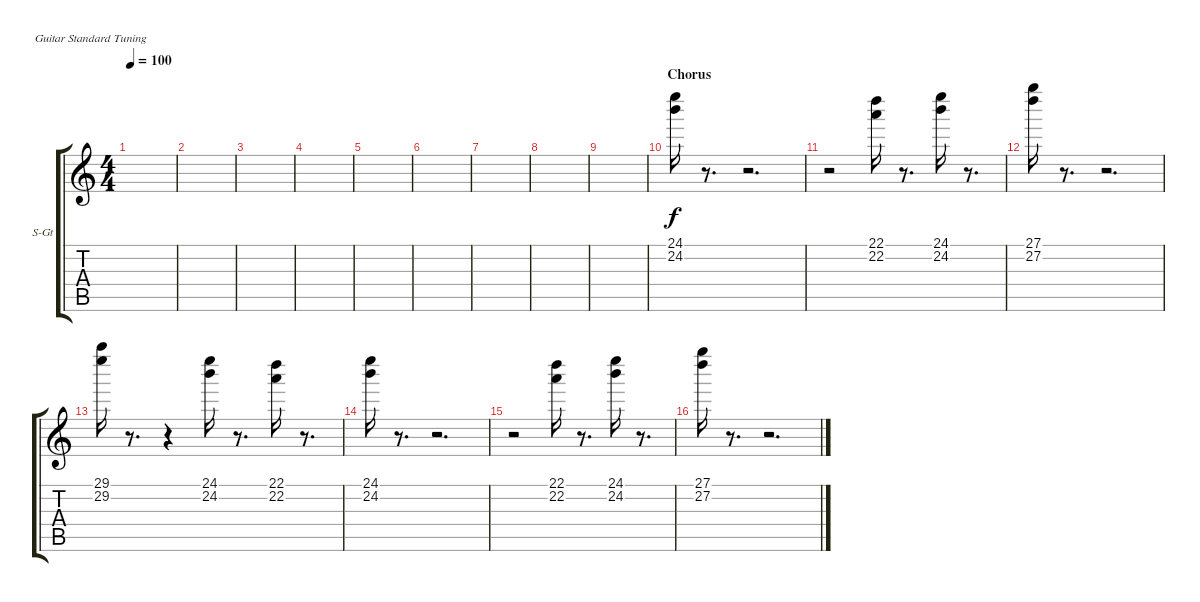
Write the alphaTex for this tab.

\bracketExtendMode groupsimilarinstruments
\firstSystemTrackNameOrientation horizontal
\otherSystemsTrackNameOrientation horizontal
\track ("Strings high" "S-Gt") {instrument stringensemble1}
\staff {score tabs}
\tuning (E4 B3 G3 D3 A2 E2)
\displaytranspose 12
\ts (4 4)
\tempo 100
\clef g2
\ks c
|
|
|
|
|
|
|
|
|
\section ("" "Chorus")
(24.1 24.2).16 r.8{d} r.2{d} |
r.2 (22.2 22.1).16 r.8{d} (24.2 24.1).16 r.8{d} |
(27.2 27.1).16 r.8{d} r.2{d} |
(29.2 29.1).16 r.8{d} r.4 (24.2 24.1).16 r.8{d} (22.1 22.2).16 r.8{d} |
(24.2 24.1).16 r.8{d} r.2{d} |
r.2 (22.2 22.1).16 r.8{d} (24.2 24.1).16 r.8{d} |
(27.2 27.1).16 r.8{d} r.2{d}
